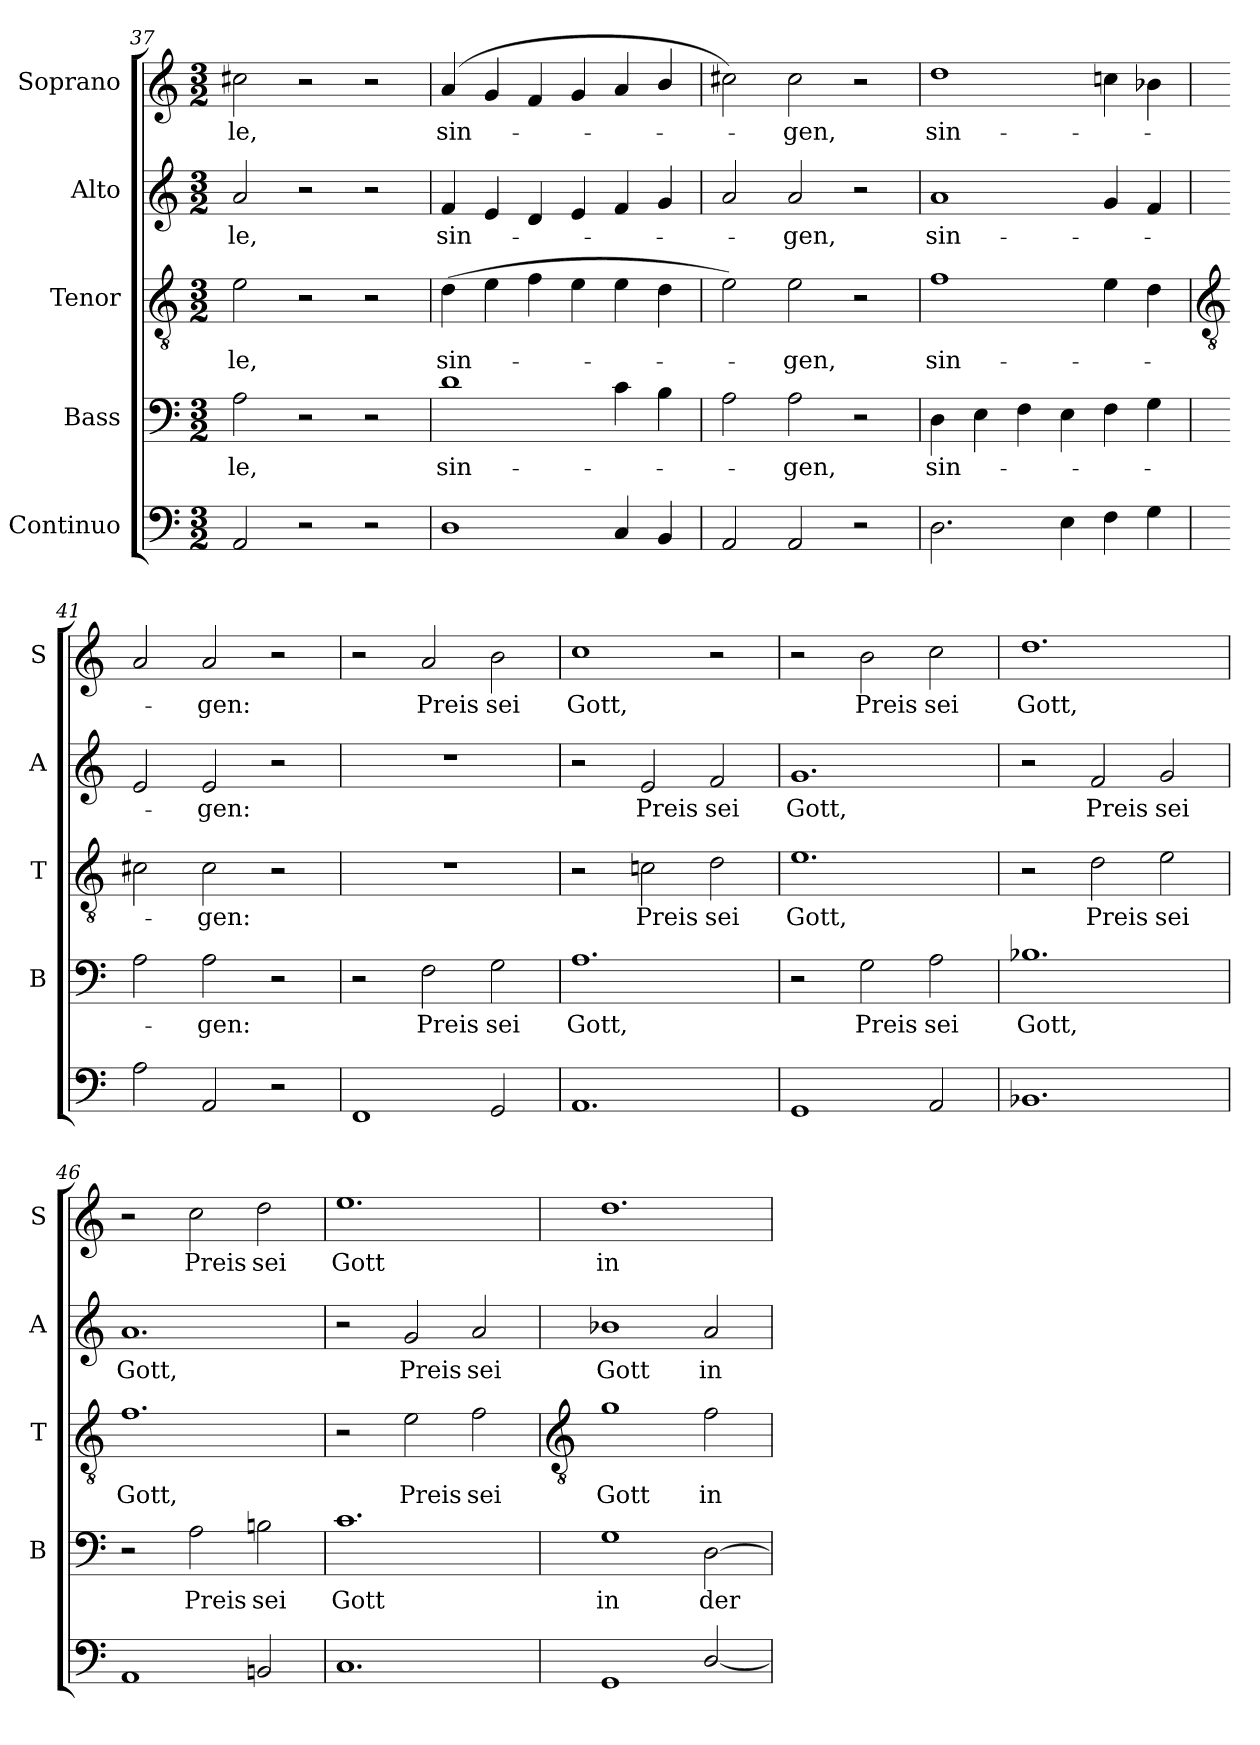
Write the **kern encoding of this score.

**kern	**kern	**text	**kern	**text	**kern	**text	**kern	**text
*part5	*part4	*part4	*part3	*part3	*part2	*part2	*part1	*part1
*staff5	*staff4	*staff4	*staff3	*staff3	*staff2	*staff2	*staff1	*staff1
*I"Continuo	*I"Bass	*	*I"Tenor	*	*I"Alto	*	*I"Soprano	*
*	*I'B	*	*I'T	*	*I'A	*	*I'S	*
*clefF4	*clefF4	*	*clefGv2	*	*clefG2	*	*clefG2	*
*k[]	*k[]	*	*k[]	*	*k[]	*	*k[]	*
*C:	*C:	*	*C:	*	*C:	*	*C:	*
*M3/2	*M3/2	*	*M3/2	*	*M3/2	*	*M3/2	*
=37	=37	=37	=37	=37	=37	=37	=37	=37
!	!	!LO:LY:b	!	!LO:LY:b	!	!LO:LY:b	!	!LO:LY:b
2AA	2A	-le,	2e	-le,	2a	-le,	2cc#X	-le,
2r	2r	.	2r	.	2r	.	2r	.
2r	2r	.	2r	.	2r	.	2r	.
=38	=38	=38	=38	=38	=38	=38	=38	=38
!	!	!LO:LY:b	!	!LO:LY:b	!	!LO:LY:b	!	!LO:LY:b
1D	1d	sin-	(>4d	sin-	4f	sin-	(<4a	sin-
.	.	.	4e	.	4e	.	4g	.
.	.	.	4f	.	4d	.	4f	.
.	.	.	4e	.	4e	.	4g	.
4C	4c	.	4e	.	4f	.	4a	.
4BB	4B	.	4d	.	4g	.	4b/	.
=39	=39	=39	=39	=39	=39	=39	=39	=39
2AA	2A)	.	2e))	.	2a)	.	2cc#X)	.
!	!	!LO:LY:b	!	!LO:LY:b	!	!LO:LY:b	!	!LO:LY:b
2AA	2A	gen,	2e	gen,	2a	gen,	2cc#	-gen,
2r	2r	.	2r	.	2r	.	2r	.
=40	=40	=40	=40	=40	=40	=40	=40	=40
!	!	!LO:LY:b	!	!LO:LY:b	!	!LO:LY:b	!	!LO:LY:b
2.D	4D	sin-	(>1f	sin-	(>1a	sin-	(<1dd	sin-
.	4E	.	.	.	.	.	.	.
.	4F	.	.	.	.	.	.	.
4E	4E	.	.	.	.	.	.	.
4F	4F	.	4e	.	4g	.	4ccn	.
4G	4G	.	4d	.	4f	.	4b-X	.
!!LO:LB:g=z
=41	=41	=41	=41	=41	=41	=41	=41	=41
*	*	*	*clefGv2	*	*	*	*	*
2A	2A	.	2c#X	.	2e	.	2a	.
!	!	!LO:LY:b	!	!LO:LY:b	!	!LO:LY:b	!	!LO:LY:b
2AA	2A	gen:	2c#	gen:	2e	gen:	2a	gen:
2r	2r	.	2r	.	2r	.	2r	.
=42	=42	=42	=42	=42	=42	=42	=42	=42
!	!	!	!LO:N:vis=1	!	!LO:N:vis=1	!	!	!
1FF	2r	.	1.r	.	1.r	.	2r	.
!	!	!LO:LY:b	!	!	!	!	!	!LO:LY:b
.	2F	Preis	.	.	.	.	2a	Preis
!	!	!LO:LY:b	!	!	!	!	!	!LO:LY:b
2GG	2G	sei	.	.	.	.	2b	sei
=43	=43	=43	=43	=43	=43	=43	=43	=43
!	!	!LO:LY:b	!	!	!	!	!	!LO:LY:b
1.AA	1.A	Gott,	2r	.	2r	.	1cc	Gott,
!	!	!	!	!LO:LY:b	!	!LO:LY:b	!	!
.	.	.	2cn	Preis	2e	Preis	.	.
!	!	!	!	!LO:LY:b	!	!LO:LY:b	!	!
.	.	.	2d	sei	2f	sei	2r	.
=44	=44	=44	=44	=44	=44	=44	=44	=44
!	!	!	!	!LO:LY:b	!	!LO:LY:b	!	!
1GG	2r	.	1.e	Gott,	1.g	Gott,	2r	.
!	!	!LO:LY:b	!	!	!	!	!	!LO:LY:b
.	2G	Preis	.	.	.	.	2b	Preis
!	!	!LO:LY:b	!	!	!	!	!	!LO:LY:b
2AA	2A	sei	.	.	.	.	2cc	sei
=45	=45	=45	=45	=45	=45	=45	=45	=45
!	!	!LO:LY:b	!	!	!	!	!	!LO:LY:b
1.BB-X	1.B-X	Gott,	2r	.	2r	.	1.dd	Gott,
!	!	!	!	!LO:LY:b	!	!LO:LY:b	!	!
.	.	.	2d	Preis	2f	Preis	.	.
!	!	!	!	!LO:LY:b	!	!LO:LY:b	!	!
.	.	.	2e	sei	2g	sei	.	.
=46	=46	=46	=46	=46	=46	=46	=46	=46
!	!	!	!	!LO:LY:b	!	!LO:LY:b	!	!
1AA	2r	.	1.f	Gott,	1.a	Gott,	2r	.
!	!	!LO:LY:b	!	!	!	!	!	!LO:LY:b
.	2A	Preis	.	.	.	.	2cc	Preis
!	!	!LO:LY:b	!	!	!	!	!	!LO:LY:b
2BBn	2Bn	sei	.	.	.	.	2dd	sei
=47	=47	=47	=47	=47	=47	=47	=47	=47
!	!	!LO:LY:b	!	!	!	!	!	!LO:LY:b
1.C	1.c	Gott	2r	.	2r	.	1.ee	Gott
!	!	!	!	!LO:LY:b	!	!LO:LY:b	!	!
.	.	.	2e	Preis	2g	Preis	.	.
!	!	!	!	!LO:LY:b	!	!LO:LY:b	!	!
.	.	.	2f	sei	2a	sei	.	.
!!LO:LB:g=z
=48	=48	=48	=48	=48	=48	=48	=48	=48
*	*	*	*clefGv2	*	*	*	*	*
!	!	!LO:LY:b	!	!LO:LY:b	!	!LO:LY:b	!	!LO:LY:b
1GG	1G	in	1g	Gott	1b-X	Gott	1.dd	in
!	!	!LO:LY:b	!	!LO:LY:b	!	!LO:LY:b	!	!
[2D/	[2D	der	2f	in	2a	in	.	.
=	=	=	=	=	=	=	=	=
*-	*-	*-	*-	*-	*-	*-	*-	*-
